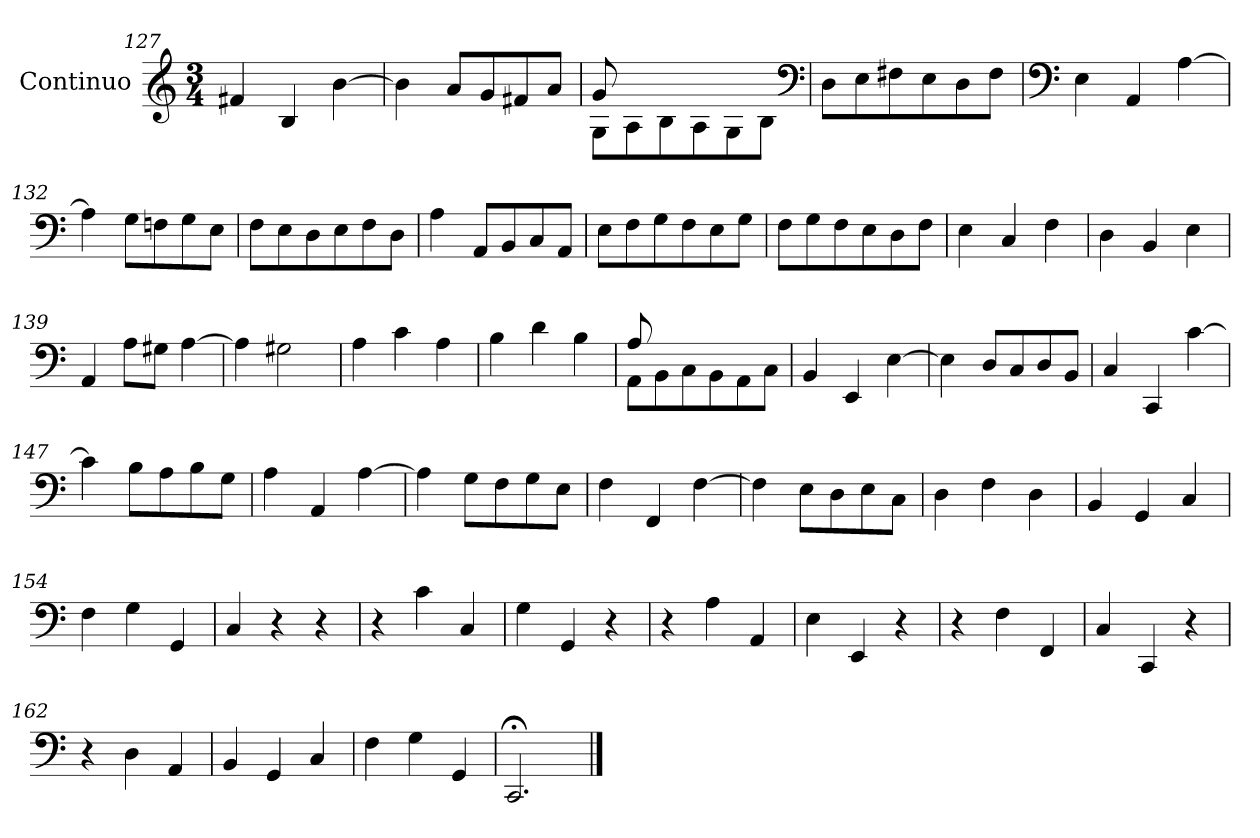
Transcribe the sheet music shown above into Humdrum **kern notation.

**kern
*part1
*staff1
*I"Continuo
*clefG2
*M3/4
=127
4f#X/
4B/
[>4b\
=128
4b\]
8a/L
8g/
8f#X/
8a/J
=129
*^
8g/	8G\L
2ryy	8A\
.	8B\
.	8A\
.	8G\
8ryy	8B\J
*v	*v
*clefF4
=130
8D\L
8E\
8F#X\
8E\
8D\
8F#\J
!!LO:LB:g=z
=131
*clefF4
4E\
4AA/
[>4A\
=132
4A\]
8G\L
8Fn\
8G\
8E\J
=133
8F\L
8E\
8D\
8E\
8F\
8D\J
=134
4A\
8AA/L
8BB/
8C/
8AA/J
=135
8E\L
8F\
8G\
8F\
8E\
8G\J
=136
8F\L
8G\
8F\
8E\
8D\
8F\J
!!LO:LB:g=z
=137
4E\
4C/
4F\
=138
4D\
4BB/
4E\
=139
4AA/
8A\L
8G#X\J
[>4A\
=140
4A\]
2G#X\
=141
4A\
4c\
4A\
=142
4B\
4d\
4B\
=143
*^
8AA\L	8A/
8BB\	2ryy
8C\	.
8BB\	.
8AA\	.
8C\J	8ryy
*v	*v
!!LO:LB:g=z
=144
4BB/
4EE/
[>4E\
=145
4E\]
8D/L
8C/
8D/
8BB/J
=146
4C/
4CC/
[>4c\
=147
4c\]
8B\L
8A\
8B\
8G\J
=148
4A\
4AA/
[>4A\
=149
4A\]
8G\L
8F\
8G\
8E\J
=150
4F\
4FF/
[>4F\
!!LO:LB:g=z
=151
4F\]
8E\L
8D\
8E\
8C\J
=152
4D\
4F\
4D\
=153
4BB/
4GG/
4C/
=154
4F\
4G\
4GG/
=155
4C/
4r
4r
=156
4r
4c\
4C/
=157
4G\
4GG/
4r
!!LO:LB:g=z
=158
4r
4A\
4AA/
=159
4E\
4EE/
4r
=160
4r
4F\
4FF/
=161
4C/
4CC/
4r
=162
4r
4D\
4AA/
=163
4BB/
4GG/
4C/
=164
4F\
4G\
4GG/
=165
2.CC;</
==
*-
